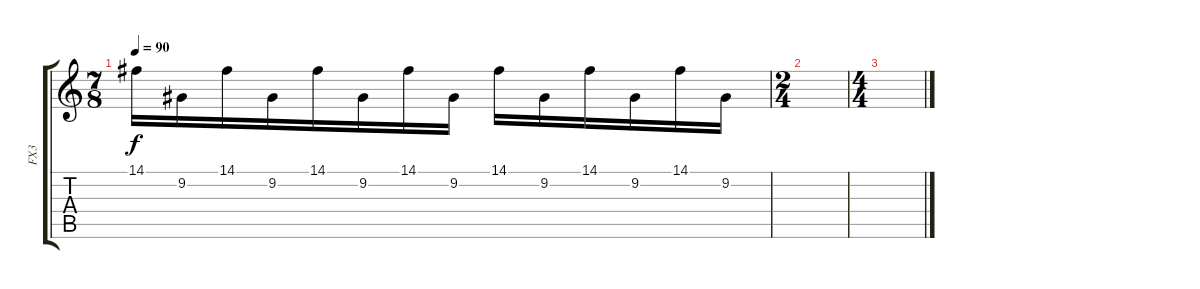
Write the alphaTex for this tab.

\track ("FX3" "FX3") {instrument synthvoice}
\staff {score tabs}
\tuning (E4 B3 G3 D3 A2 E2) {hide}
\ts (7 8)
\tempo 90
\clef g2
\ks c
14.1.16{dy f} 9.2.16 14.1.16 9.2.16 14.1.16 9.2.16 14.1.16 9.2.16 14.1.16 9.2.16 14.1.16 9.2.16 14.1.16 9.2.16 |
\ts (2 4)
|
\ts (4 4)
